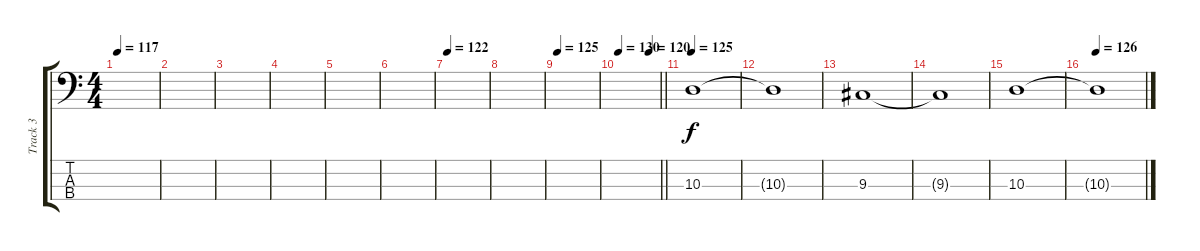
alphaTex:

\track ("Track 3" "Track 3") {instrument electricbasspick}
\staff {score tabs}
\tuning (D2 A1 E1 B0) {hide}
\ts (4 4)
\tempo 117
\clef f4
\ks c
|
|
|
|
|
|
\tempo 122
|
|
\tempo 125
|
\tempo 130
\tempo (120 0.75)
\barLineRight lightlight
|
\section ("" "")
\tempo 125
10.3.1 |
10.3{t}.1 |
9.3.1 |
9.3{t}.1 |
10.3.1 |
\tempo 126
10.3{t}.1
